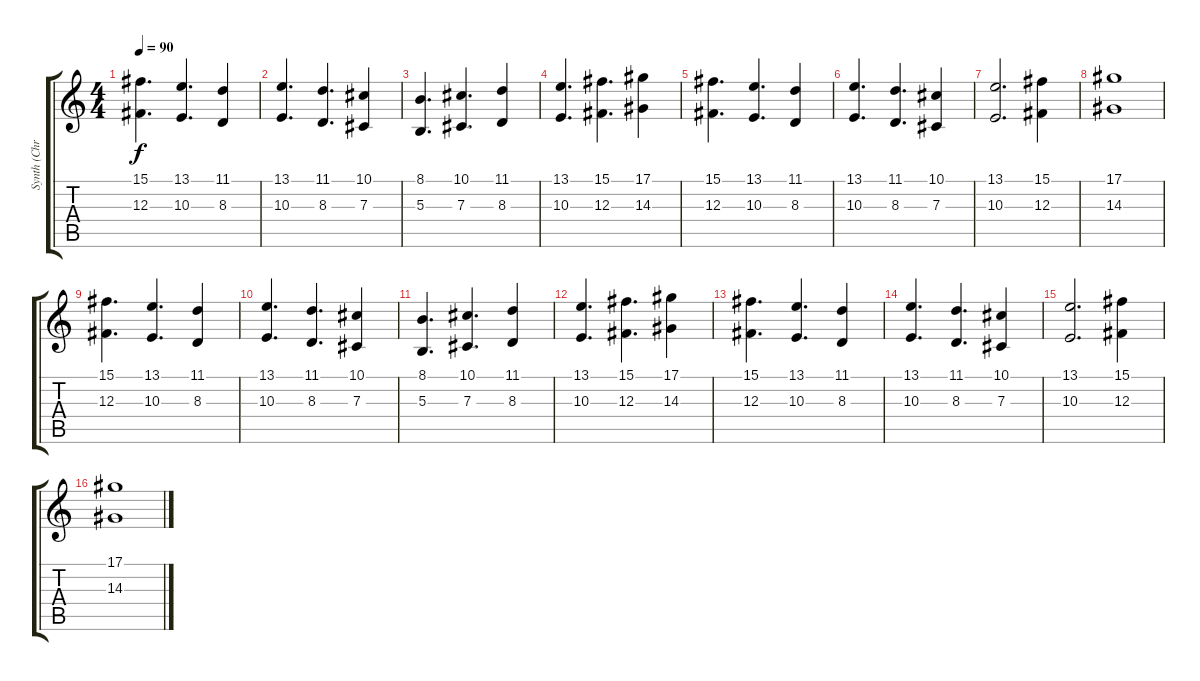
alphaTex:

\track ("Synth (Chris \"MotherGoose\" Pitman)" "Synth (Chr") {instrument choiraahs}
\staff {score tabs}
\tuning (Eb4 Bb3 Gb3 Db3 Ab2 Eb2) {hide}
\ts (4 4)
\tempo 90
\clef g2
\ks c
(15.1 12.3).4{d dy f} (13.1 10.3).4{d} (11.1 8.3).4 |
(13.1 10.3).4{d} (11.1 8.3).4{d} (10.1 7.3).4 |
(8.1 5.3).4{d} (10.1 7.3).4{d} (11.1 8.3).4 |
(13.1 10.3).4{d} (15.1 12.3).4{d} (17.1 14.3).4 |
(15.1 12.3).4{d} (13.1 10.3).4{d} (11.1 8.3).4 |
(13.1 10.3).4{d} (11.1 8.3).4{d} (10.1 7.3).4 |
(13.1 10.3).2{d} (15.1 12.3).4 |
(17.1 14.3).1 |
(15.1 12.3).4{d} (13.1 10.3).4{d} (11.1 8.3).4 |
(13.1 10.3).4{d} (11.1 8.3).4{d} (10.1 7.3).4 |
(8.1 5.3).4{d} (10.1 7.3).4{d} (11.1 8.3).4 |
(13.1 10.3).4{d} (15.1 12.3).4{d} (17.1 14.3).4 |
(15.1 12.3).4{d} (13.1 10.3).4{d} (11.1 8.3).4 |
(13.1 10.3).4{d} (11.1 8.3).4{d} (10.1 7.3).4 |
(13.1 10.3).2{d} (15.1 12.3).4 |
(17.1 14.3).1
